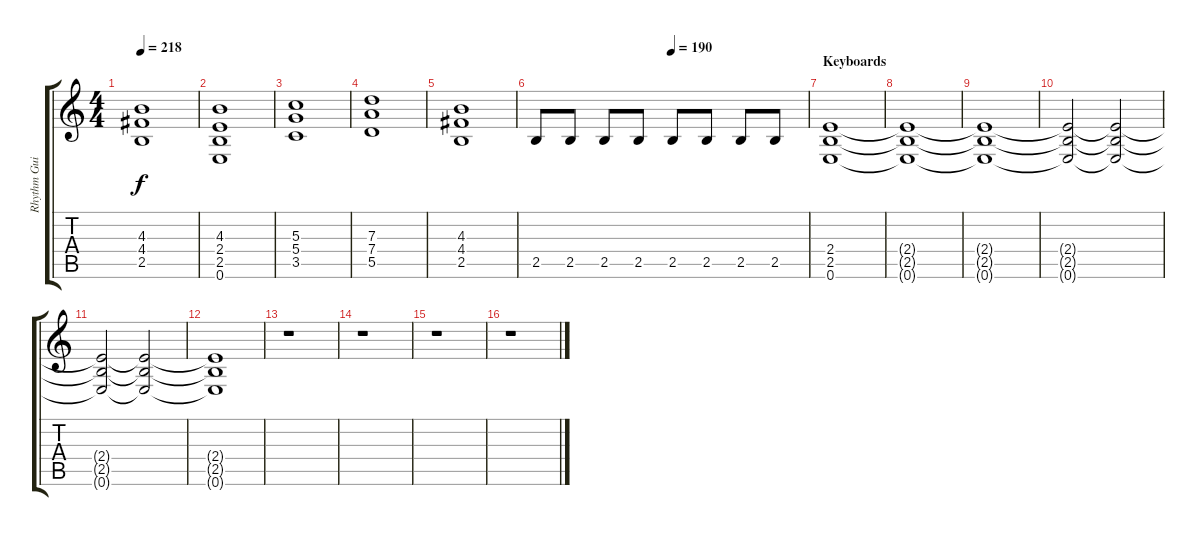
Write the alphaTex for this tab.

\track ("Rhythm Guitar 1" "Rhythm Gui") {instrument distortionguitar}
\staff {score tabs}
\tuning (E4 B3 G3 D3 A2 E2) {hide}
\ts (4 4)
\tempo 218
\clef g2
\ks c
(4.3 4.4 2.5).1{dy f} |
(4.3 2.4 2.5 0.6).1 |
(5.3 5.4 3.5).1 |
(7.3 7.4 5.5).1 |
(4.3 4.4 2.5).1 |
\tempo (190 0.5)
2.5.8 2.5.8 2.5.8 2.5.8 2.5.8 2.5.8 2.5.8 2.5.8 |
\section ("" "Keyboards")
(2.4 2.5 0.6).1 |
(2.4{t} 2.5{t} 0.6{t}).1{volume 12} |
(2.4{t} 2.5{t} 0.6{t}).1{volume 10} |
(2.4{t} 2.5{t} 0.6{t}).2{volume 8} (2.4{t} 2.5{t} 0.6{t}).2{volume 6} |
(2.4{t} 2.5{t} 0.6{t}).2{volume 4} (2.4{t} 2.5{t} 0.6{t}).2{volume 2} |
(2.4{t} 2.5{t} 0.6{t}).1{volume 0} |
r.1 |
r.1 |
r.1 |
r.1
